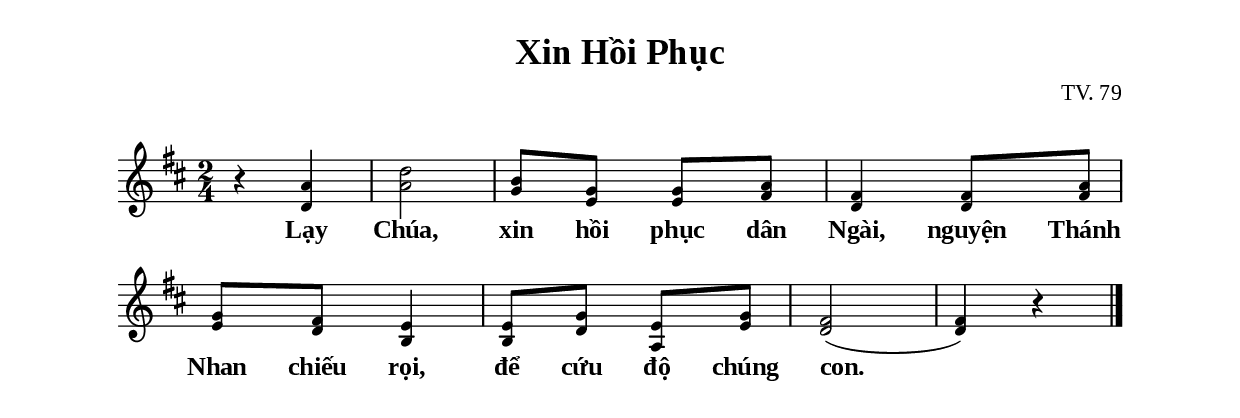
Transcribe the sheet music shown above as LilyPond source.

% Cài đặt chung
\version "2.20.0"
\include "english.ly"

\header {
  title = "Xin Hồi Phục"
  composer = "TV. 79"
  arranger = " "
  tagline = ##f
}

global = {
  \key d \major
  \time 2/4
}

smallNote = #(define-music-function
  (parser location note)
  (ly:music?)
  #{
    \tweak font-size #-3
    #note
  #}
)

\paper {
  #(set-paper-size "a4")
  top-margin = 20\mm
  bottom-margin = 15\mm
  left-margin = 20\mm
  right-margin = 20\mm
  indent = #0
  #(define fonts
	 (make-pango-font-tree "Liberation Serif"
	 		       "Liberation Serif"
			       "Liberation Serif"
			       (/ 20 20)))
}

% Nhạc điệp khúc
nhacDiepKhuc = \relative c' {
  \override Lyrics.LyricSpace.minimum-distance = #4.0
  \override Score.BarNumber.break-visibility = ##(#f #f #f)
  r4
  <<
    {
      d4 |
      a'2 |
      g8 e e fs |
      d4 d8 fs 
      e d b4 |
      b8 d a e' |
      d2 ( |
      d4) r
    }
    {
      \override NoteHead.font-size = #-2
      a'4 |
      d2 |
      b8 g g a |
      fs4 fs8 a |
      g fs e4 |
      e8 g e g |
      fs2 ( |
      fs4) r
    }
  >>
  \bar "|."
}

% Nhạc phiên khúc
nhacPhienKhucMot = \relative c'' {
  \override Score.BarNumber.break-visibility = ##(#f #f #f)
  
}

nhacPhienKhucHai = \relative c'' {
  \override Score.BarNumber.break-visibility = ##(#f #f #f)
  
}

nhacPhienKhucBa = \relative c' {
  \override Score.BarNumber.break-visibility = ##(#f #f #f)
  
}

% Lời điệp khúc
loiDiepKhuc = \lyricmode {
  \override Lyrics.LyricText.font-series = #'bold
  Lạy Chúa, xin hồi phục dân Ngài,
  nguyện Thánh Nhan chiếu rọi, để cứu độ chúng con.
}

% Lời phiên khúc
loiPhienKhucMot = \lyricmode {
  \set stanza = #"1."
  Hỡi mục tử nhà Is -- ra -- el, xin hãy lắng nghe
  Đấng ngự trên các thần hộ giá.
  Dám xin Ngài giải sáng hiển linh.
  Dũng lực quyền uy, xin khơi dậy đi nào.
  Đến cùng chúng con va thương cứu độ.
}

loiPhienKhucHai = \lyricmode {
  \set stanza = #"2."
  Lạy Chúa tể càn khôn, xin đoái lại.
  Từ cõi trời, Ngài ngó xuống mà xem.
  Xin trở về thăm nom vườn nho cũ.
  Bảo vệ cây tay hữu Chúa đã trồng.
  Cây non ấy, Ngài từng cho sức mạnh.
}

loiPhienKhucBa = \lyricmode {
  \set stanza = #"3."
  Xin Chúa đặt tay trên Đấng ngồi bên hữu,
  là con người Chúa đã từng cho mạnh sức.
  Chúng con nguyện chẳng xa Chúa nữa đâu.
  Cúi xin Ngài ban cho được sống,
  để chúng con xưng tụng danh Ngài.
}


% Dàn trang
\score {
  \new ChoirStaff <<
    \new Staff = chorus <<
      \new Voice = "sopranos" {
        \global \nhacDiepKhuc
      }
    >>
    \new Lyrics \lyricsto sopranos \loiDiepKhuc
  >>
}

\score {
  \new ChoirStaff <<
    \new Staff = verses <<
      \override Staff.TimeSignature.transparent = ##t
      \new Voice = "verse" {
        \global \stemNeutral \nhacPhienKhucMot
      }
    >>
    \new Lyrics \lyricsto verse \loiPhienKhucMot
  >>
}

\score {
  \new ChoirStaff <<
    \new Staff = verses <<
      \override Staff.TimeSignature.transparent = ##t
      \new Voice = "verse" {
        \global \stemNeutral \nhacPhienKhucHai
      }
    >>
    \new Lyrics \lyricsto verse \loiPhienKhucHai
  >>
}

\score {
  \new ChoirStaff <<
    \new Staff = verses <<
      \override Staff.TimeSignature.transparent = ##t
      \new Voice = "verse" {
        \global \stemNeutral \nhacPhienKhucBa
      }
    >>
    \new Lyrics \lyricsto verse \loiPhienKhucBa
  >>
}
